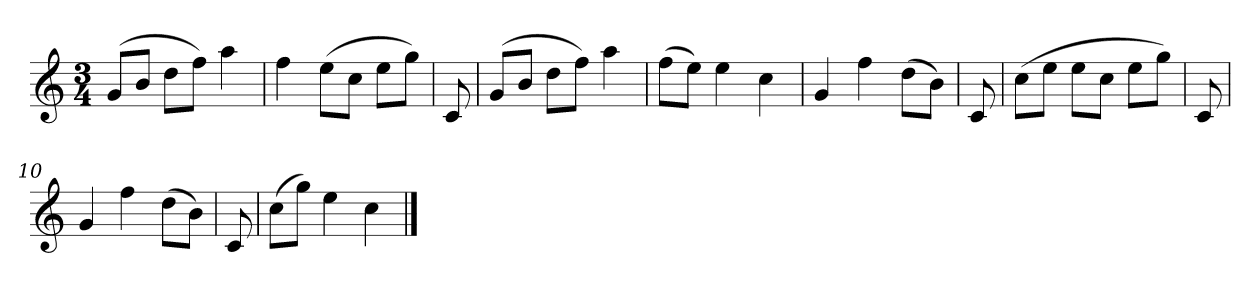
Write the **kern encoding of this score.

**kern
*part1
*staff1
*clefG2
*k[]
*C:
*M3/4
=
(8g/L
8b/J
8dd\L
8ff\J)
4aa
=2
4ff
(8ee\L
8cc\J
8ee\L
8gg\J)
=3y
8c
=4
(8g/L
8b/J
8dd\L
8ff\J)
4aa
=5
(8ff\L
8ee\J)
4ee
4cc
=6y
4g
4ff
(8dd\L
8b\J)
=7y
8c
=8
(8cc\L
8ee\J
8ee\L
8cc\J
8ee\L
8gg\J)
=9y
8c
=10
4g
4ff
(8dd\L
8b\J)
=11y
8c
=12
(8cc\L
8gg\J)
4ee
4cc
==
*-
